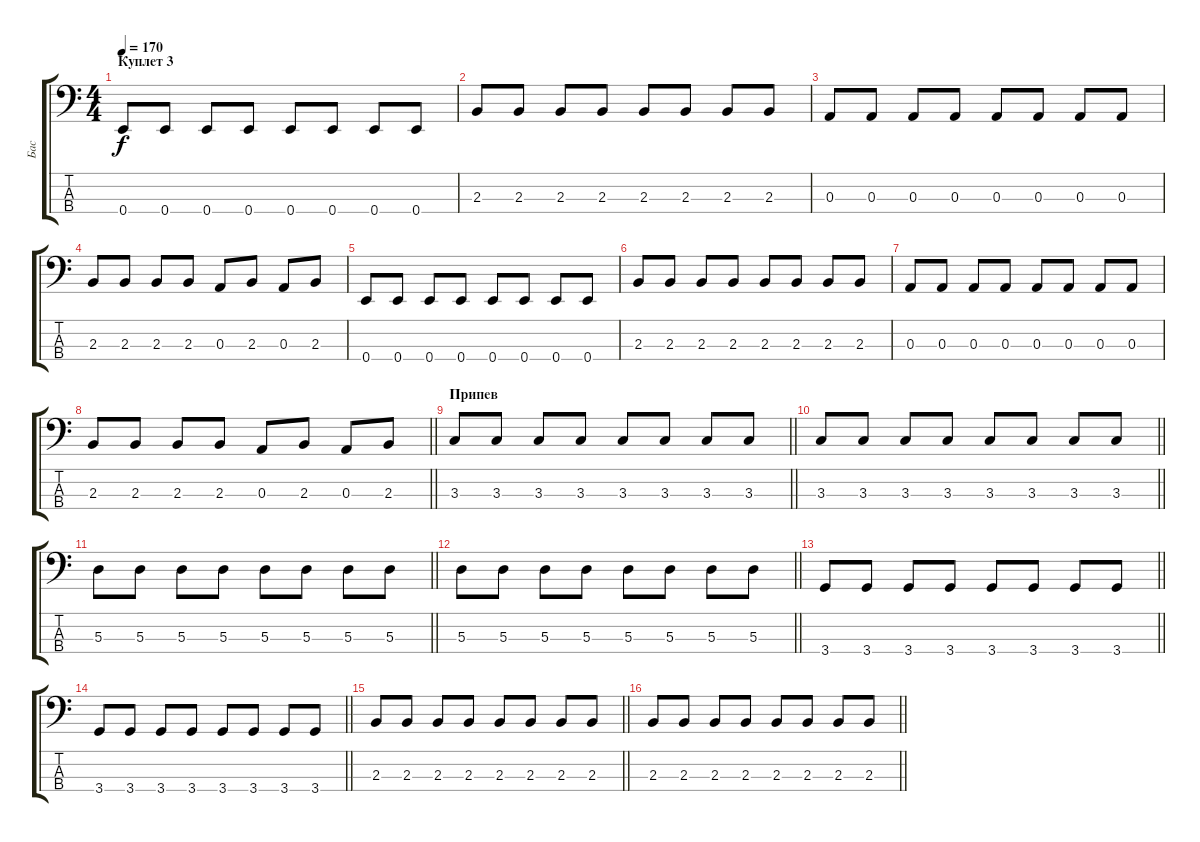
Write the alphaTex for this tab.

\track ("Бас" "Бас") {instrument electricbasspick}
\staff {score tabs}
\tuning (G2 D2 A1 E1) {hide}
\ts (4 4)
\section ("" "Куплет 3")
\tempo 170
\clef f4
\ks c
0.4.8{dy f} 0.4.8 0.4.8 0.4.8 0.4.8 0.4.8 0.4.8 0.4.8 |
2.3.8 2.3.8 2.3.8 2.3.8 2.3.8 2.3.8 2.3.8 2.3.8 |
0.3.8 0.3.8 0.3.8 0.3.8 0.3.8 0.3.8 0.3.8 0.3.8 |
2.3.8 2.3.8 2.3.8 2.3.8 0.3.8 2.3.8 0.3.8 2.3.8 |
0.4.8 0.4.8 0.4.8 0.4.8 0.4.8 0.4.8 0.4.8 0.4.8 |
2.3.8 2.3.8 2.3.8 2.3.8 2.3.8 2.3.8 2.3.8 2.3.8 |
0.3.8 0.3.8 0.3.8 0.3.8 0.3.8 0.3.8 0.3.8 0.3.8 |
\barLineRight lightlight
2.3.8 2.3.8 2.3.8 2.3.8 0.3.8 2.3.8 0.3.8 2.3.8 |
\section ("" "Припев")
\barLineRight lightlight
3.3.8 3.3.8 3.3.8 3.3.8 3.3.8 3.3.8 3.3.8 3.3.8 |
\barLineRight lightlight
3.3.8 3.3.8 3.3.8 3.3.8 3.3.8 3.3.8 3.3.8 3.3.8 |
\barLineRight lightlight
5.3.8 5.3.8 5.3.8 5.3.8 5.3.8 5.3.8 5.3.8 5.3.8 |
\barLineRight lightlight
5.3.8 5.3.8 5.3.8 5.3.8 5.3.8 5.3.8 5.3.8 5.3.8 |
\barLineRight lightlight
3.4.8 3.4.8 3.4.8 3.4.8 3.4.8 3.4.8 3.4.8 3.4.8 |
\barLineRight lightlight
3.4.8 3.4.8 3.4.8 3.4.8 3.4.8 3.4.8 3.4.8 3.4.8 |
\barLineRight lightlight
2.3.8 2.3.8 2.3.8 2.3.8 2.3.8 2.3.8 2.3.8 2.3.8 |
\barLineRight lightlight
2.3.8 2.3.8 2.3.8 2.3.8 2.3.8 2.3.8 2.3.8 2.3.8
